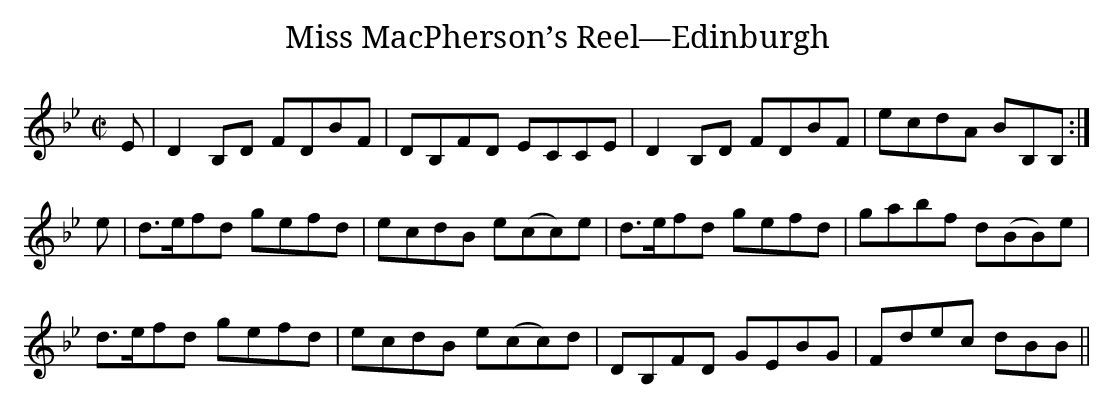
X:1
T:Miss MacPherson’s Reel—Edinburgh
M:C|
L:1/8
K:Bb
E|D2 B,D FDBF|DB,FD ECCE|D2 B,D FDBF|ecdA BB,B,:|
e|d>efd gefd|ecdB e(cc)e|d>efd gefd|gabf d(BB)e|
d>efd gefd|ecdB e(cc)d|DB,FD GEBG|Fdec dBB||
